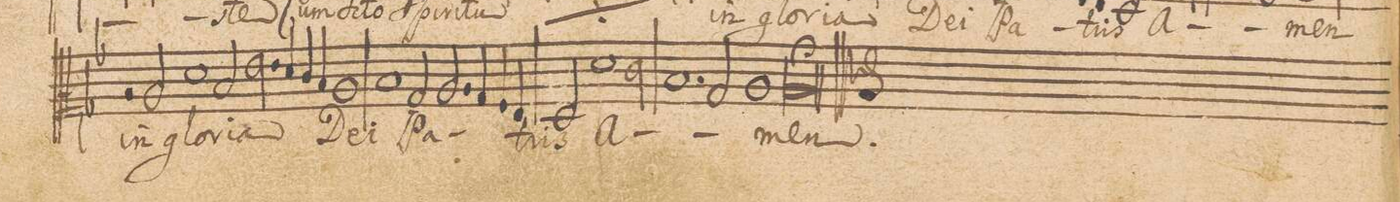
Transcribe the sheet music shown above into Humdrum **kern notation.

**kern	**text
*I"ALTVS.	*
*clefC2	*
*k[b-]	*
*met(C|)	*
*M2/1	*
2rc	.
2c/	in
1f	glo-
=113-	=113-
2d/	-ri-
2.g\	-a
4f/	.
4e/	.
4d/	.
=114-	=114-
1c	De-
1d	-i
=115-	=115-
2B-/	Pa-
2.c/	.
4B-/	.
4A/	.
4G/	.
=116-	=116-
2F/	-tris
1f\	A-
2e\	.
=117-	=117-
1.d	.
2B-/	.
=118-	=118-
1c	.
1cl;	-men.
==	==
*-	*-
